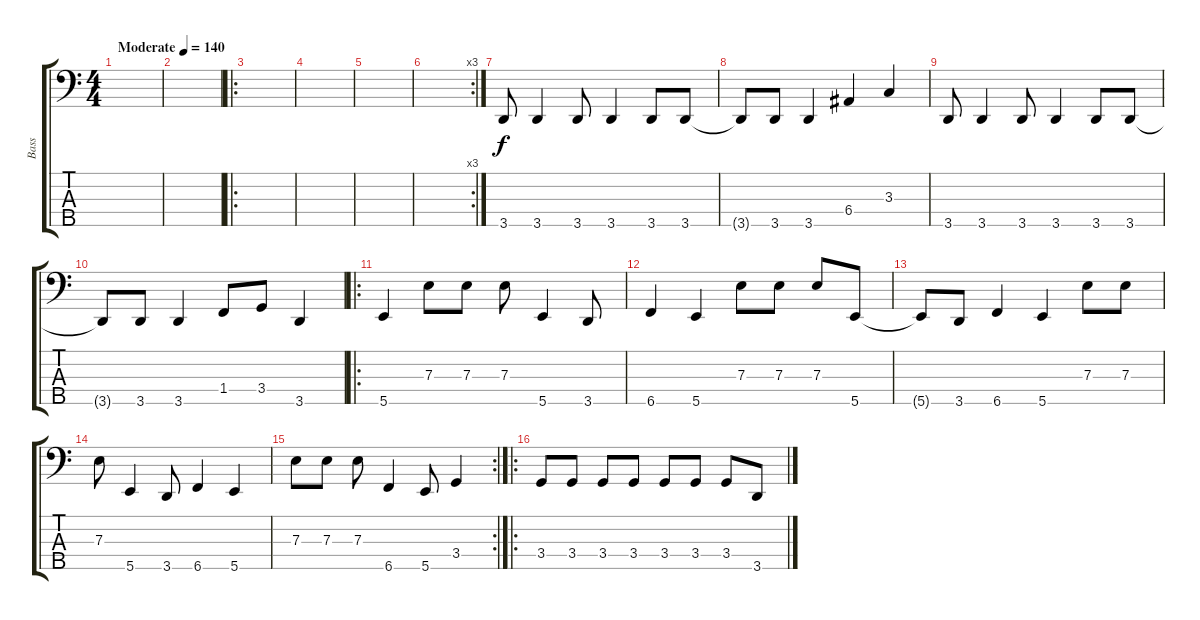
\track ("Bass" "Bass") {instrument electricbassfinger}
\staff {score tabs}
\tuning (G2 D2 A1 E1 B0) {hide}
\ts (4 4)
\tempo (140 "Moderate")
\clef f4
\ks c
|
|
\ro
|
|
|
\rc 3
|
3.5.8 3.5.4 3.5.8 3.5.4 3.5.8 3.5.8 |
3.5{t}.8 3.5.8 3.5.4 6.4.4 3.3.4 |
3.5.8 3.5.4 3.5.8 3.5.4 3.5.8 3.5.8 |
3.5{t}.8 3.5.8 3.5.4 1.4.8 3.4.8 3.5.4 |
\ro
5.5.4 7.3.8 7.3.8 7.3.8 5.5.4 3.5.8 |
6.5.4 5.5.4 7.3.8 7.3.8 7.3.8 5.5.8 |
5.5{t}.8 3.5.8 6.5.4 5.5.4 7.3.8 7.3.8 |
7.3.8 5.5.4 3.5.8 6.5.4 5.5.4 |
\rc 2
7.3.8 7.3.8 7.3.8 6.5.4 5.5.8 3.4.4 |
\ro
3.4.8 3.4.8 3.4.8 3.4.8 3.4.8 3.4.8 3.4.8 3.5.8
